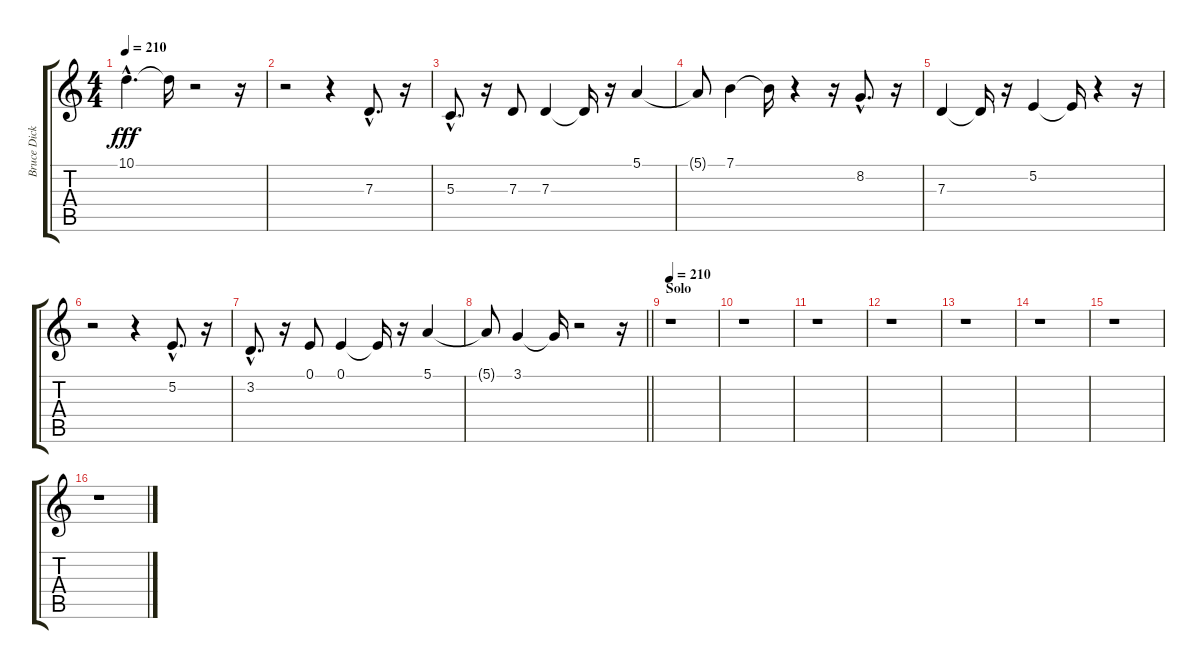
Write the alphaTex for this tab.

\track ("Bruce Dickinson" "Bruce Dick") {instrument voiceoohs}
\staff {score tabs}
\tuning (E4 B3 G3 D3 A2 E2) {hide}
\ts (4 4)
\tempo 210
\clef g2
\ks c
10.1{hac}.4{d dy fff} 10.1{t}.16 r.2 r.16 |
r.2 r.4 7.3{hac}.8{d} r.16 |
5.3{hac}.8{d} r.16 7.3.8 7.3.4 7.3{t}.16 r.16 5.1.4 |
5.1{t}.8 7.1.4 7.1{t}.16 r.4 r.16 8.2{hac}.8{d} r.16 |
7.3.4 7.3{t}.16 r.16 5.2.4 5.2{t}.16 r.4 r.16 |
r.2 r.4 5.2{hac}.8{d} r.16 |
3.2{hac}.8{d} r.16 0.1.8 0.1.4 0.1{t}.16 r.16 5.1.4 |
\barLineRight lightlight
5.1{t}.8 3.1.4 3.1{t}.16 r.2 r.16 |
\section ("" "Solo")
\tempo 210
r.1 |
r.1 |
r.1 |
r.1 |
r.1 |
r.1 |
r.1 |
r.1
